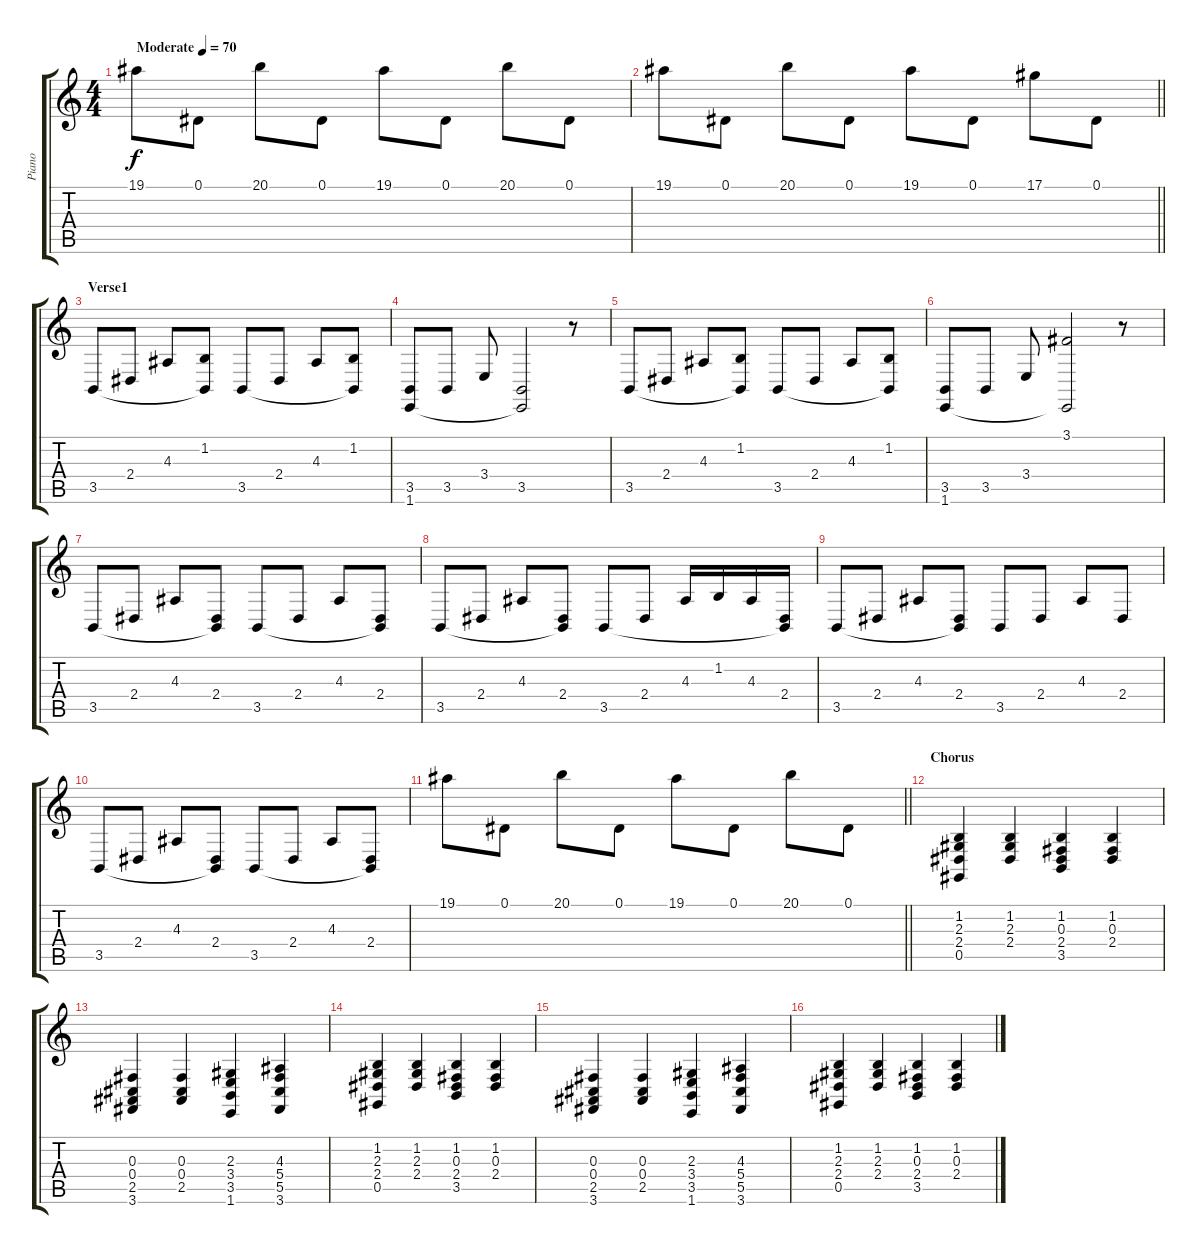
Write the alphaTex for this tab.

\track ("Piano" "Piano") {instrument acousticgrandpiano}
\staff {score tabs}
\tuning (Eb4 Bb3 Gb3 Db3 Ab2 Eb2) {hide}
\ts (4 4)
\tempo (70 "Moderate")
\clef g2
\ks c
19.1.8{dy f instrument acousticgrandpiano} 0.1.8 20.1.8 0.1.8 19.1.8 0.1.8 20.1.8 0.1.8 |
\barLineRight lightlight
19.1.8 0.1.8 20.1.8 0.1.8 19.1.8 0.1.8 17.1.8 0.1.8 |
\section ("" "Verse1")
3.5.8 2.4.8 4.3.8 (1.2 3.5{t}).8 3.5.8 2.4.8 4.3.8 (1.2 3.5{t}).8 |
(3.5 1.6).8 3.5.8 3.4.8 (3.5 1.6{t}).2 r.8 |
3.5.8 2.4.8 4.3.8 (1.2 3.5{t}).8 3.5.8 2.4.8 4.3.8 (1.2 3.5{t}).8 |
(3.5 1.6).8 3.5.8 3.4.8 (3.1 1.6{t}).2 r.8 |
3.5.8 2.4.8 4.3.8 (2.4 3.5{t}).8 3.5.8 2.4.8 4.3.8 (2.4 3.5{t}).8 |
3.5.8 2.4.8 4.3.8 (2.4 3.5{t}).8 3.5.8 2.4.8 4.3.16 1.2.16 4.3.16 (2.4 3.5{t}).16 |
3.5.8 2.4.8 4.3.8 (2.4 3.5{t}).8 3.5.8 2.4.8 4.3.8 2.4.8 |
3.5.8 2.4.8 4.3.8 (2.4 3.5{t}).8 3.5.8 2.4.8 4.3.8 (2.4 3.5{t}).8 |
\barLineRight lightlight
19.1.8 0.1.8 20.1.8 0.1.8 19.1.8 0.1.8 20.1.8 0.1.8 |
\section ("" "Chorus")
(1.2 2.3 2.4 0.5).4 (1.2 2.3 2.4).4 (1.2 0.3 2.4 3.5).4 (1.2 0.3 2.4).4 |
(0.3 0.4 2.5 3.6).4 (0.3 0.4 2.5).4 (2.3 3.4 3.5 1.6).4 (4.3 5.4 5.5 3.6).4 |
(1.2 2.3 2.4 0.5).4 (1.2 2.3 2.4).4 (1.2 0.3 2.4 3.5).4 (1.2 0.3 2.4).4 |
(0.3 0.4 2.5 3.6).4 (0.3 0.4 2.5).4 (2.3 3.4 3.5 1.6).4 (4.3 5.4 5.5 3.6).4 |
(1.2 2.3 2.4 0.5).4 (1.2 2.3 2.4).4 (1.2 0.3 2.4 3.5).4 (1.2 0.3 2.4).4
